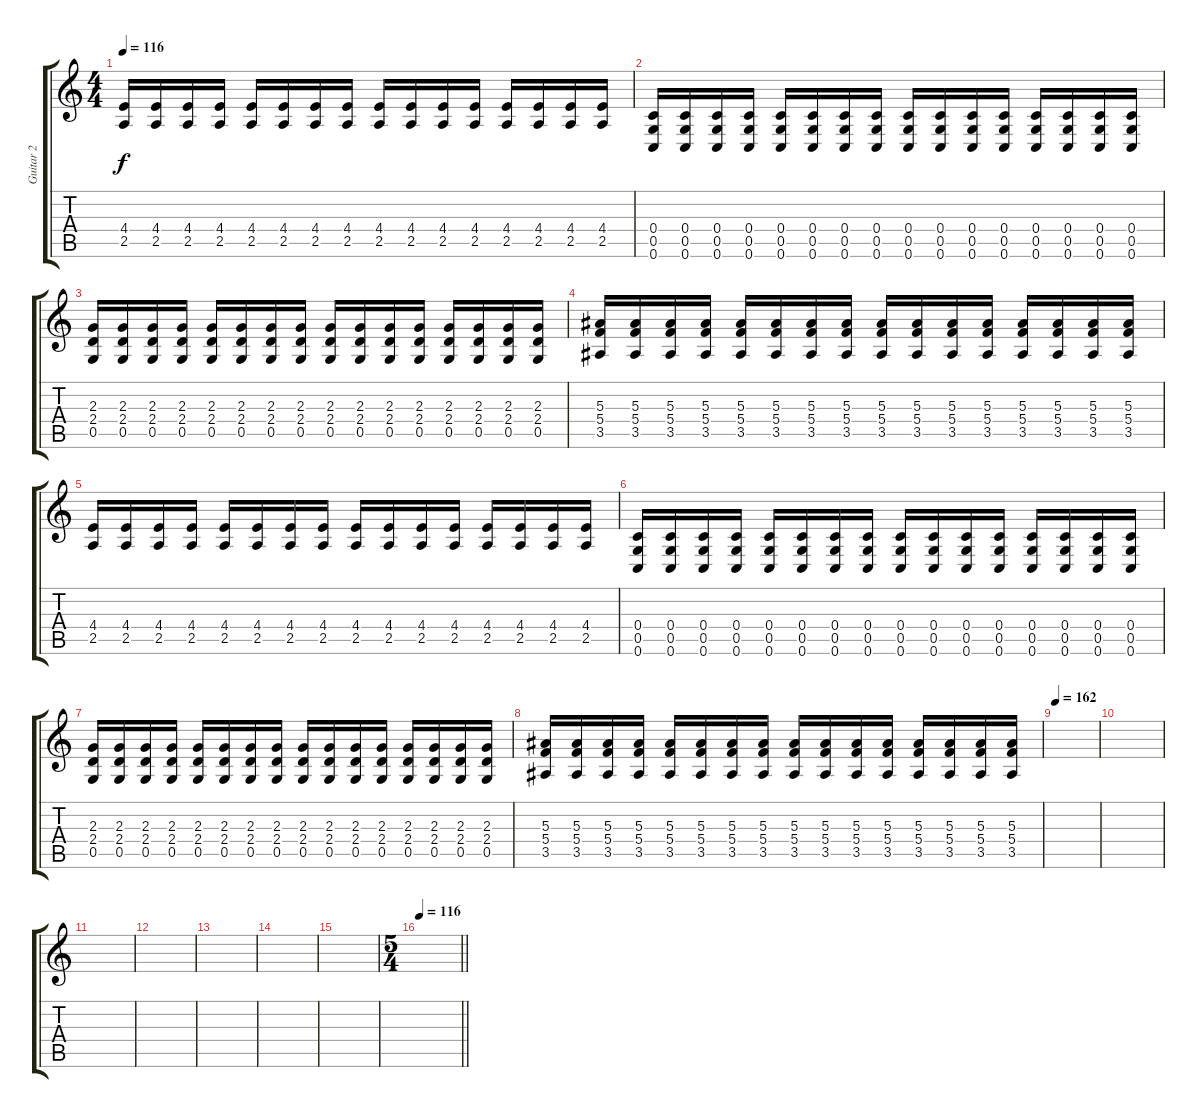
\track ("Guitar 2" "Guitar 2") {instrument distortionguitar}
\staff {score tabs}
\tuning (D4 A3 F3 C3 G2 C2) {hide}
\ts (4 4)
\tempo 116
\clef g2
\ks c
(4.4 2.5).16{dy f instrument distortionguitar} (4.4 2.5).16 (4.4 2.5).16 (4.4 2.5).16 (4.4 2.5).16 (4.4 2.5).16 (4.4 2.5).16 (4.4 2.5).16 (4.4 2.5).16 (4.4 2.5).16 (4.4 2.5).16 (4.4 2.5).16 (4.4 2.5).16 (4.4 2.5).16 (4.4 2.5).16 (4.4 2.5).16 |
(0.4 0.5 0.6).16 (0.4 0.5 0.6).16 (0.4 0.5 0.6).16 (0.4 0.5 0.6).16 (0.4 0.5 0.6).16 (0.4 0.5 0.6).16 (0.4 0.5 0.6).16 (0.4 0.5 0.6).16 (0.4 0.5 0.6).16 (0.4 0.5 0.6).16 (0.4 0.5 0.6).16 (0.4 0.5 0.6).16 (0.4 0.5 0.6).16 (0.4 0.5 0.6).16 (0.4 0.5 0.6).16 (0.4 0.5 0.6).16 |
(2.3 2.4 0.5).16 (2.3 2.4 0.5).16 (2.3 2.4 0.5).16 (2.3 2.4 0.5).16 (2.3 2.4 0.5).16 (2.3 2.4 0.5).16 (2.3 2.4 0.5).16 (2.3 2.4 0.5).16 (2.3 2.4 0.5).16 (2.3 2.4 0.5).16 (2.3 2.4 0.5).16 (2.3 2.4 0.5).16 (2.3 2.4 0.5).16 (2.3 2.4 0.5).16 (2.3 2.4 0.5).16 (2.3 2.4 0.5).16 |
(5.3 5.4 3.5).16 (5.3 5.4 3.5).16 (5.3 5.4 3.5).16 (5.3 5.4 3.5).16 (5.3 5.4 3.5).16 (5.3 5.4 3.5).16 (5.3 5.4 3.5).16 (5.3 5.4 3.5).16 (5.3 5.4 3.5).16 (5.3 5.4 3.5).16 (5.3 5.4 3.5).16 (5.3 5.4 3.5).16 (5.3 5.4 3.5).16 (5.3 5.4 3.5).16 (5.3 5.4 3.5).16 (5.3 5.4 3.5).16 |
(4.4 2.5).16 (4.4 2.5).16 (4.4 2.5).16 (4.4 2.5).16 (4.4 2.5).16 (4.4 2.5).16 (4.4 2.5).16 (4.4 2.5).16 (4.4 2.5).16 (4.4 2.5).16 (4.4 2.5).16 (4.4 2.5).16 (4.4 2.5).16 (4.4 2.5).16 (4.4 2.5).16 (4.4 2.5).16 |
(0.4 0.5 0.6).16 (0.4 0.5 0.6).16 (0.4 0.5 0.6).16 (0.4 0.5 0.6).16 (0.4 0.5 0.6).16 (0.4 0.5 0.6).16 (0.4 0.5 0.6).16 (0.4 0.5 0.6).16 (0.4 0.5 0.6).16 (0.4 0.5 0.6).16 (0.4 0.5 0.6).16 (0.4 0.5 0.6).16 (0.4 0.5 0.6).16 (0.4 0.5 0.6).16 (0.4 0.5 0.6).16 (0.4 0.5 0.6).16 |
(2.3 2.4 0.5).16 (2.3 2.4 0.5).16 (2.3 2.4 0.5).16 (2.3 2.4 0.5).16 (2.3 2.4 0.5).16 (2.3 2.4 0.5).16 (2.3 2.4 0.5).16 (2.3 2.4 0.5).16 (2.3 2.4 0.5).16 (2.3 2.4 0.5).16 (2.3 2.4 0.5).16 (2.3 2.4 0.5).16 (2.3 2.4 0.5).16 (2.3 2.4 0.5).16 (2.3 2.4 0.5).16 (2.3 2.4 0.5).16 |
(5.3 5.4 3.5).16 (5.3 5.4 3.5).16 (5.3 5.4 3.5).16 (5.3 5.4 3.5).16 (5.3 5.4 3.5).16 (5.3 5.4 3.5).16 (5.3 5.4 3.5).16 (5.3 5.4 3.5).16 (5.3 5.4 3.5).16 (5.3 5.4 3.5).16 (5.3 5.4 3.5).16 (5.3 5.4 3.5).16 (5.3 5.4 3.5).16 (5.3 5.4 3.5).16 (5.3 5.4 3.5).16 (5.3 5.4 3.5).16 |
\tempo 162
|
|
|
|
|
|
|
\ts (5 4)
\tempo 116
\barLineRight lightlight
